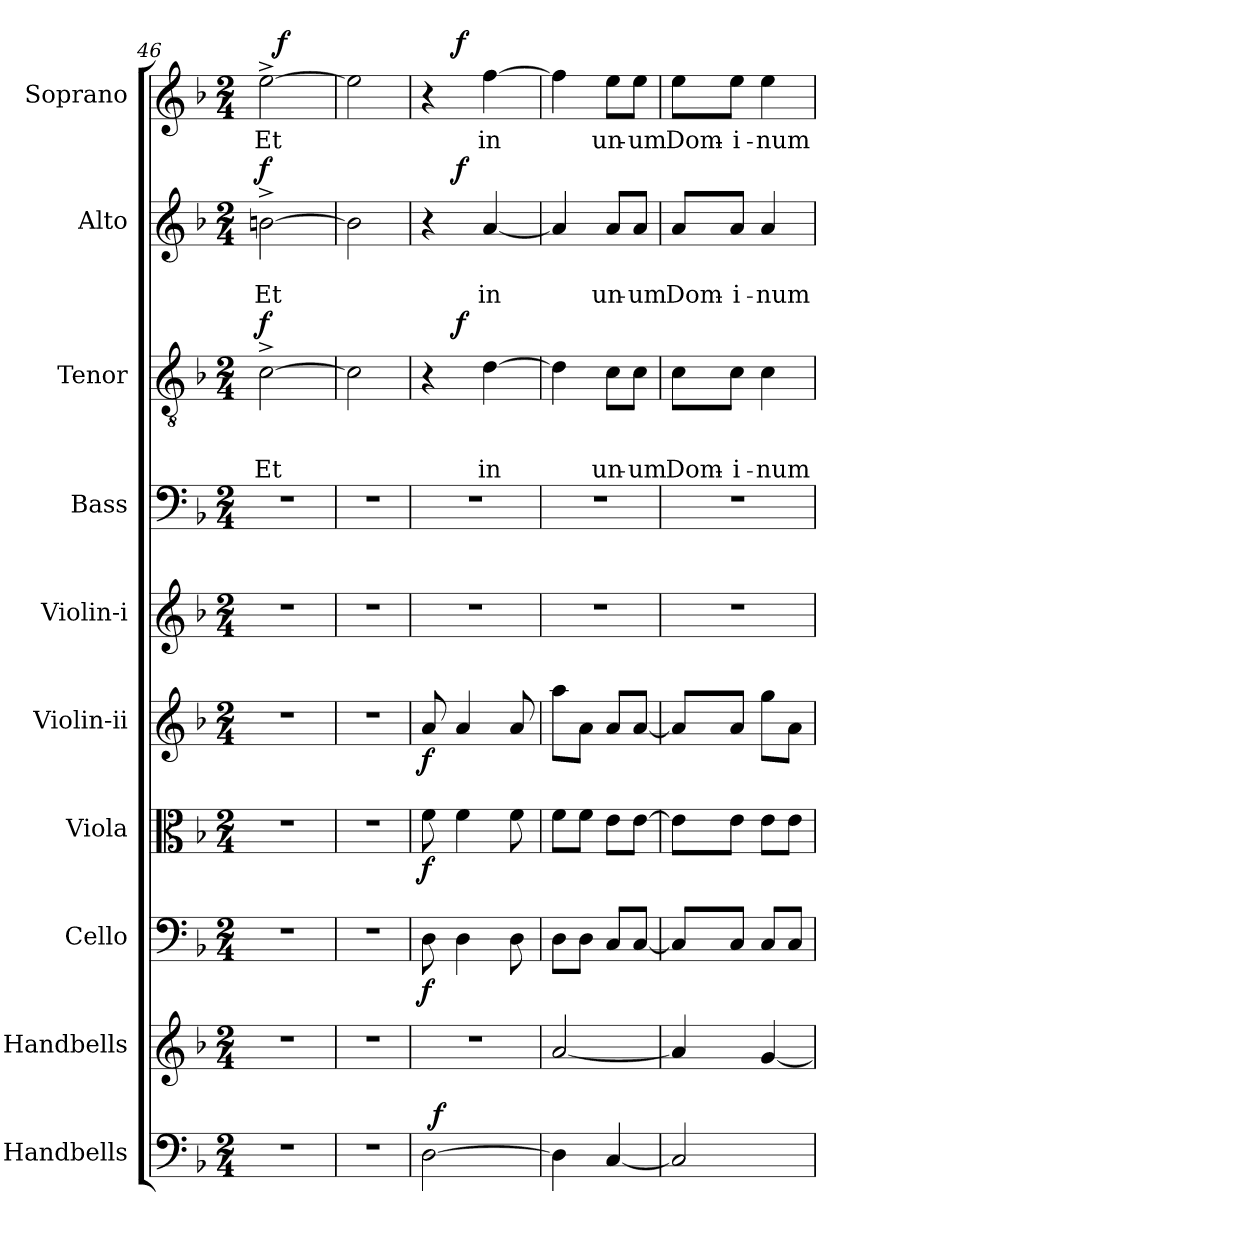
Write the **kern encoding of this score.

**kern	**dynam	**kern	**kern	**dynam	**kern	**dynam	**kern	**dynam	**kern	**kern	**kern	**text	**text	**text	**dynam	**kern	**text	**text	**dynam	**kern	**text	**dynam
*part10	*part10	*part9	*part8	*part8	*part7	*part7	*part6	*part6	*part5	*part4	*part3	*part3	*part3	*part3	*part3	*part2	*part2	*part2	*part2	*part1	*part1	*part1
*staff10	*staff10	*staff9	*staff8	*staff8	*staff7	*staff7	*staff6	*staff6	*staff5	*staff4	*staff3	*staff3	*staff3	*staff3	*staff3	*staff2	*staff2	*staff2	*staff2	*staff1	*staff1	*staff1
*I"Handbells	*	*I"Handbells	*I"Cello	*	*I"Viola	*	*I"Violin-ii	*	*I"Violin-i	*I"Bass	*I"Tenor	*	*	*	*	*I"Alto	*	*	*	*I"Soprano	*	*
*	*	*	*	*	*I'Vla.	*	*I'Vln.-ii	*	*I'Vln.-i	*I'B	*I'T	*	*	*	*	*I'A	*	*	*	*I'S	*	*
*clefF4	*	*clefG2	*clefF4	*	*clefC3	*	*clefG2	*	*clefG2	*clefF4	*clefGv2	*	*	*	*	*clefG2	*	*	*	*clefG2	*	*
*k[b-]	*	*k[b-]	*k[b-]	*	*k[b-]	*	*k[b-]	*	*k[b-]	*k[b-]	*k[b-]	*	*	*	*	*k[b-]	*	*	*	*k[b-]	*	*
*F:	*	*F:	*F:	*	*F:	*	*F:	*	*F:	*F:	*F:	*	*	*	*	*F:	*	*	*	*F:	*	*
*M2/4	*	*M2/4	*M2/4	*	*M2/4	*	*M2/4	*	*M2/4	*M2/4	*M2/4	*	*	*	*	*M2/4	*	*	*	*M2/4	*	*
=46	=46	=46	=46	=46	=46	=46	=46	=46	=46	=46	=46	=46	=46	=46	=46	=46	=46	=46	=46	=46	=46	=46
!LO:N:vis=1	!	!LO:N:vis=1	!LO:N:vis=1	!	!LO:N:vis=1	!	!LO:N:vis=1	!	!LO:N:vis=1	!LO:N:vis=1	!	!	!	!LO:LY:b	!LO:DY:a	!	!	!LO:LY:b	!LO:DY:a	!	!LO:LY:b	!
*	*	*	*	*	*	*	*	*	*	*	*	*	*	*	*	*	*	*	*	*^	*	*
2r	.	2r	2r	.	2r	.	2r	.	2r	2r	[>2c^>\	.	.	Et	f	[>2bn^>\	.	Et	f	[>2ee^>\	16ryy	Et	.
!	!	!	!	!	!	!	!	!	!	!	!	!	!	!	!	!	!	!	!	!	!	!	!LO:DY:a
.	.	.	.	.	.	.	.	.	.	.	.	.	.	.	.	.	.	.	.	.	4..ryy	.	f
=47	=47	=47	=47	=47	=47	=47	=47	=47	=47	=47	=47	=47	=47	=47	=47	=47	=47	=47	=47	=47	=47	=47	=47
!LO:N:vis=1	!	!LO:N:vis=1	!LO:N:vis=1	!	!LO:N:vis=1	!	!LO:N:vis=1	!	!LO:N:vis=1	!LO:N:vis=1	!	!	!	!	!	!	!	!	!	!	!	!	!
*	*	*	*	*	*	*	*	*	*	*	*	*	*	*	*	*	*	*	*	*v	*v	*	*
2r	.	2r	2r	.	2r	.	2r	.	2r	2r	2c\]	.	.	.	.	2b\]	.	.	.	2ee\]	.	.
!!LO:PB:g=z
=48	=48	=48	=48	=48	=48	=48	=48	=48	=48	=48	=48	=48	=48	=48	=48	=48	=48	=48	=48	=48	=48	=48
!	!	!LO:N:vis=1	!	!LO:DY:b	!	!LO:DY:b	!	!LO:DY:b	!LO:N:vis=1	!LO:N:vis=1	!	!	!	!	!	!	!	!	!	!	!	!
*^	*	*	*	*	*	*	*	*	*	*	*^	*	*	*	*	*^	*	*	*	*^	*	*
[>2D\	32ryy	.	2r	8D\	f	8f\	f	8a/	f	2r	2r	4r	8ryy	.	.	.	.	4r	8ryy	.	.	.	4r	8ryy	.	.
!	!	!LO:DY:a	!	!	!	!	!	!	!	!	!	!	!	!	!	!	!	!	!	!	!	!	!	!	!	!
.	4...ryy	f	.	.	.	.	.	.	.	.	.	.	.	.	.	.	.	.	.	.	.	.	.	.	.	.
!	!	!	!	!	!	!	!	!	!	!	!	!	!	!	!	!	!LO:DY:a	!	!	!	!	!LO:DY:a	!	!	!	!LO:DY:a
.	.	.	.	4D\	.	4f\	.	4a/	.	.	.	.	4.ryy	.	.	.	f	.	4.ryy	.	.	f	.	4.ryy	.	f
!	!	!	!	!	!	!	!	!	!	!	!	!	!	!	!	!LO:LY:b	!	!	!	!	!LO:LY:b	!	!	!	!LO:LY:b	!
.	.	.	.	.	.	.	.	.	.	.	.	[>4d\	.	.	.	in	.	[<4a/	.	.	in	.	[>4ff\	.	in	.
.	.	.	.	8D\	.	8f\	.	8a/	.	.	.	.	.	.	.	.	.	.	.	.	.	.	.	.	.	.
=49	=49	=49	=49	=49	=49	=49	=49	=49	=49	=49	=49	=49	=49	=49	=49	=49	=49	=49	=49	=49	=49	=49	=49	=49	=49	=49
!	!	!	!	!	!	!	!	!	!	!LO:N:vis=1	!LO:N:vis=1	!	!	!	!	!	!	!	!	!	!	!	!	!	!	!
*	*	*	*	*	*	*	*	*	*	*	*	*v	*v	*	*	*	*	*	*	*	*	*	*v	*v	*	*
*v	*v	*	*	*	*	*	*	*	*	*	*	*	*	*	*	*	*v	*v	*	*	*	*	*	*
4D\]	.	[<2a/	8D\L	.	8f\L	.	8aa\L	.	2r	2r	4d\]	.	.	.	.	4a/]	.	.	.	4ff\]	.	.
.	.	.	8D\J	.	8f\J	.	8a\J	.	.	.	.	.	.	.	.	.	.	.	.	.	.	.
!	!	!	!	!	!	!	!	!	!	!	!	!	!	!LO:LY:b	!	!	!	!LO:LY:b	!	!	!LO:LY:b	!
[<4C/	.	.	8C/L	.	8e\L	.	8a/L	.	.	.	8c\L	.	.	un-	.	8a/L	.	un-	.	8ee\L	un-	.
!	!	!	!	!	!	!	!	!	!	!	!	!	!	!LO:LY:b	!	!	!	!LO:LY:b	!	!	!LO:LY:b	!
.	.	.	[<8C/J	.	[>8e\J	.	[<8a/J	.	.	.	8c\J	.	.	-um	.	8a/J	.	-um	.	8ee\J	-um	.
=50	=50	=50	=50	=50	=50	=50	=50	=50	=50	=50	=50	=50	=50	=50	=50	=50	=50	=50	=50	=50	=50	=50
!	!	!	!	!	!	!	!	!	!LO:N:vis=1	!LO:N:vis=1	!	!	!	!LO:LY:b	!	!	!	!LO:LY:b	!	!	!LO:LY:b	!
2C/]	.	4a/]	8C/L]	.	8e\L]	.	8a/L]	.	2r	2r	8c\L	.	.	Dom-	.	8a/L	.	Dom-	.	8ee\L	Dom-	.
!	!	!	!	!	!	!	!	!	!	!	!	!	!	!LO:LY:b	!	!	!	!LO:LY:b	!	!	!LO:LY:b	!
.	.	.	8C/J	.	8e\J	.	8a/J	.	.	.	8c\J	.	.	-i-	.	8a/J	.	-i-	.	8ee\J	-i-	.
!	!	!	!	!	!	!	!	!	!	!	!	!	!	!LO:LY:b:rj	!	!	!	!LO:LY:b:rj	!	!	!LO:LY:b:rj	!
.	.	[<4g/	8C/L	.	8e\L	.	8gg\L	.	.	.	4c\	.	.	-num	.	4a/	.	-num	.	4ee\	-num	.
.	.	.	8C/J	.	8e\J	.	8a\J	.	.	.	.	.	.	.	.	.	.	.	.	.	.	.
=	=	=	=	=	=	=	=	=	=	=	=	=	=	=	=	=	=	=	=	=	=	=
*-	*-	*-	*-	*-	*-	*-	*-	*-	*-	*-	*-	*-	*-	*-	*-	*-	*-	*-	*-	*-	*-	*-
